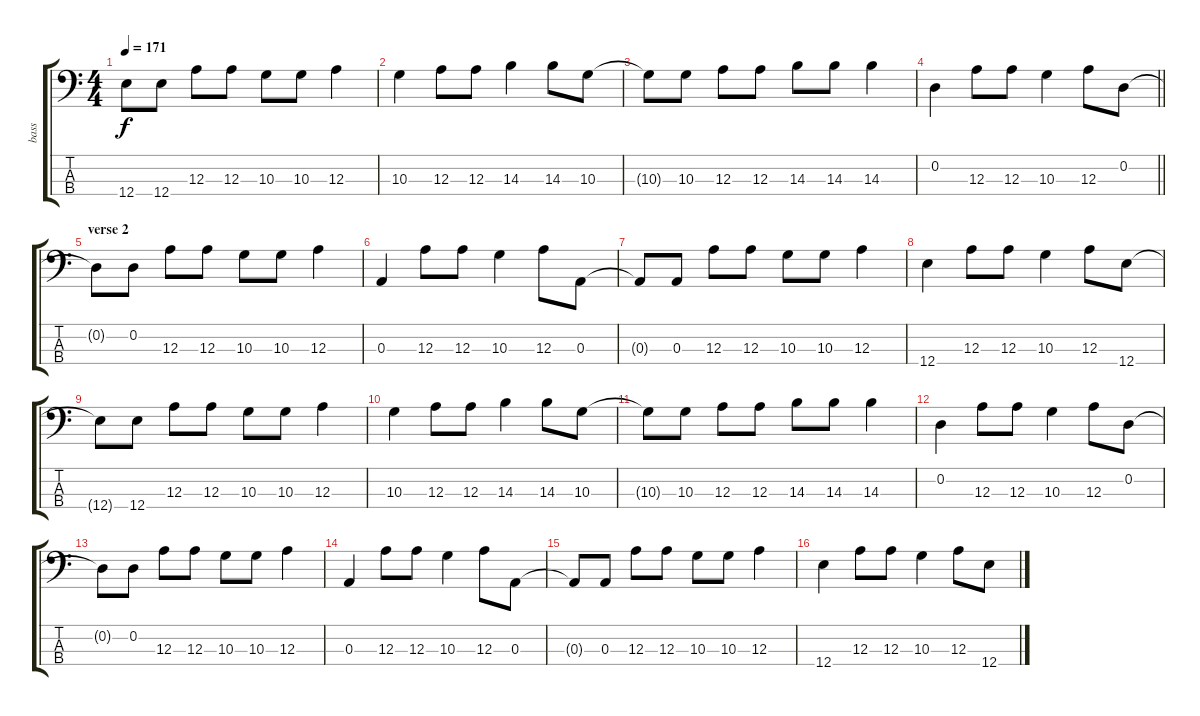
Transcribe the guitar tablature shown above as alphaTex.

\track ("bass" "bass") {instrument electricbassfinger}
\staff {score tabs}
\tuning (G2 D2 A1 E1) {hide}
\ts (4 4)
\tempo 171
\clef f4
\ks c
12.4{t}.8{dy f} 12.4.8 12.3.8 12.3.8 10.3.8 10.3.8 12.3.4 |
10.3.4 12.3.8 12.3.8 14.3.4 14.3.8 10.3.8 |
10.3{t}.8 10.3.8 12.3.8 12.3.8 14.3.8 14.3.8 14.3.4 |
\barLineRight lightlight
0.2.4 12.3.8 12.3.8 10.3.4 12.3.8 0.2.8 |
\section ("" "verse 2")
0.2{t}.8 0.2.8 12.3.8 12.3.8 10.3.8 10.3.8 12.3.4 |
0.3.4 12.3.8 12.3.8 10.3.4 12.3.8 0.3.8 |
0.3{t}.8 0.3.8 12.3.8 12.3.8 10.3.8 10.3.8 12.3.4 |
12.4.4 12.3.8 12.3.8 10.3.4 12.3.8 12.4.8 |
12.4{t}.8 12.4.8 12.3.8 12.3.8 10.3.8 10.3.8 12.3.4 |
10.3.4 12.3.8 12.3.8 14.3.4 14.3.8 10.3.8 |
10.3{t}.8 10.3.8 12.3.8 12.3.8 14.3.8 14.3.8 14.3.4 |
0.2.4 12.3.8 12.3.8 10.3.4 12.3.8 0.2.8 |
0.2{t}.8 0.2.8 12.3.8 12.3.8 10.3.8 10.3.8 12.3.4 |
0.3.4 12.3.8 12.3.8 10.3.4 12.3.8 0.3.8 |
0.3{t}.8 0.3.8 12.3.8 12.3.8 10.3.8 10.3.8 12.3.4 |
12.4.4 12.3.8 12.3.8 10.3.4 12.3.8 12.4.8
